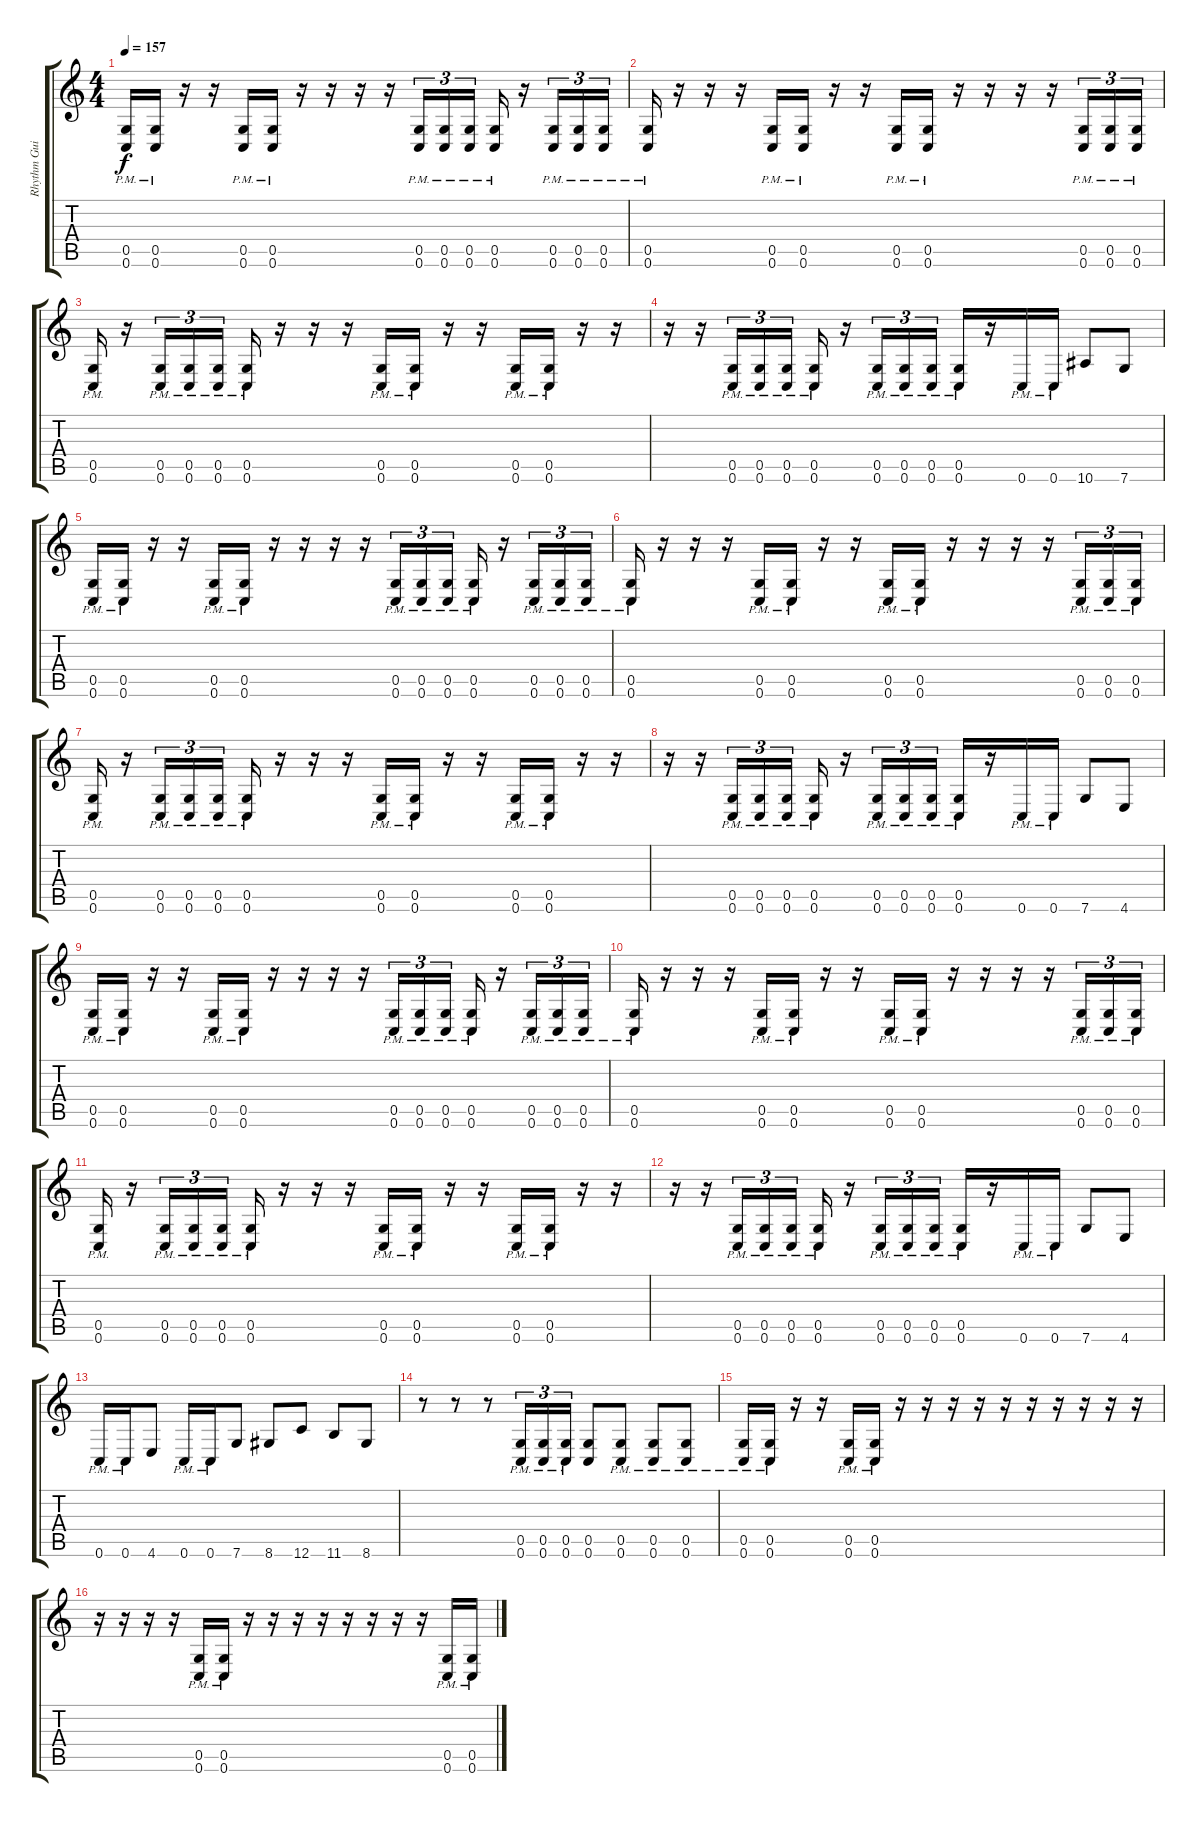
\track ("Rhythm Guitar 2" "Rhythm Gui") {instrument distortionguitar}
\staff {score tabs}
\tuning (D4 A3 F3 C3 G2 C2) {hide}
\ts (4 4)
\tempo 157
\clef g2
\ks c
(0.5{pm} 0.6{pm}).16{dy f} (0.5{pm} 0.6{pm}).16 r.16 r.16 (0.5{pm} 0.6{pm}).16 (0.5{pm} 0.6{pm}).16 r.16 r.16 r.16 r.16 (0.5{pm} 0.6{pm}).16{tu (3 2)} (0.5{pm} 0.6{pm}).16{tu (3 2)} (0.5{pm} 0.6{pm}).16{tu (3 2)} (0.5{pm} 0.6{pm}).16 r.16 (0.5{pm} 0.6{pm}).16{tu (3 2)} (0.5{pm} 0.6{pm}).16{tu (3 2)} (0.5{pm} 0.6{pm}).16{tu (3 2)} |
(0.5{pm} 0.6{pm}).16 r.16 r.16 r.16 (0.5{pm} 0.6{pm}).16 (0.5{pm} 0.6{pm}).16 r.16 r.16 (0.5{pm} 0.6{pm}).16 (0.5{pm} 0.6{pm}).16 r.16 r.16 r.16 r.16 (0.5{pm} 0.6{pm}).16{tu (3 2)} (0.5{pm} 0.6{pm}).16{tu (3 2)} (0.5{pm} 0.6{pm}).16{tu (3 2)} |
(0.5{pm} 0.6{pm}).16 r.16 (0.5{pm} 0.6{pm}).16{tu (3 2)} (0.5{pm} 0.6{pm}).16{tu (3 2)} (0.5{pm} 0.6{pm}).16{tu (3 2)} (0.5{pm} 0.6{pm}).16 r.16 r.16 r.16 (0.5{pm} 0.6{pm}).16 (0.5{pm} 0.6{pm}).16 r.16 r.16 (0.5{pm} 0.6{pm}).16 (0.5{pm} 0.6{pm}).16 r.16 r.16 |
r.16 r.16 (0.5{pm} 0.6{pm}).16{tu (3 2)} (0.5{pm} 0.6{pm}).16{tu (3 2)} (0.5{pm} 0.6{pm}).16{tu (3 2)} (0.5{pm} 0.6{pm}).16 r.16 (0.5{pm} 0.6{pm}).16{tu (3 2)} (0.5{pm} 0.6{pm}).16{tu (3 2)} (0.5{pm} 0.6{pm}).16{tu (3 2)} (0.5{pm} 0.6{pm}).16 r.16 0.6{pm}.16 0.6{pm}.16 10.6.8 7.6.8 |
(0.5{pm} 0.6{pm}).16 (0.5{pm} 0.6{pm}).16 r.16 r.16 (0.5{pm} 0.6{pm}).16 (0.5{pm} 0.6{pm}).16 r.16 r.16 r.16 r.16 (0.5{pm} 0.6{pm}).16{tu (3 2)} (0.5{pm} 0.6{pm}).16{tu (3 2)} (0.5{pm} 0.6{pm}).16{tu (3 2)} (0.5{pm} 0.6{pm}).16 r.16 (0.5{pm} 0.6{pm}).16{tu (3 2)} (0.5{pm} 0.6{pm}).16{tu (3 2)} (0.5{pm} 0.6{pm}).16{tu (3 2)} |
(0.5{pm} 0.6{pm}).16 r.16 r.16 r.16 (0.5{pm} 0.6{pm}).16 (0.5{pm} 0.6{pm}).16 r.16 r.16 (0.5{pm} 0.6{pm}).16 (0.5{pm} 0.6{pm}).16 r.16 r.16 r.16 r.16 (0.5{pm} 0.6{pm}).16{tu (3 2)} (0.5{pm} 0.6{pm}).16{tu (3 2)} (0.5{pm} 0.6{pm}).16{tu (3 2)} |
(0.5{pm} 0.6{pm}).16 r.16 (0.5{pm} 0.6{pm}).16{tu (3 2)} (0.5{pm} 0.6{pm}).16{tu (3 2)} (0.5{pm} 0.6{pm}).16{tu (3 2)} (0.5{pm} 0.6{pm}).16 r.16 r.16 r.16 (0.5{pm} 0.6{pm}).16 (0.5{pm} 0.6{pm}).16 r.16 r.16 (0.5{pm} 0.6{pm}).16 (0.5{pm} 0.6{pm}).16 r.16 r.16 |
r.16 r.16 (0.5{pm} 0.6{pm}).16{tu (3 2)} (0.5{pm} 0.6{pm}).16{tu (3 2)} (0.5{pm} 0.6{pm}).16{tu (3 2)} (0.5{pm} 0.6{pm}).16 r.16 (0.5{pm} 0.6{pm}).16{tu (3 2)} (0.5{pm} 0.6{pm}).16{tu (3 2)} (0.5{pm} 0.6{pm}).16{tu (3 2)} (0.5{pm} 0.6{pm}).16 r.16 0.6{pm}.16 0.6{pm}.16 7.6.8 4.6.8 |
(0.5{pm} 0.6{pm}).16 (0.5{pm} 0.6{pm}).16 r.16 r.16 (0.5{pm} 0.6{pm}).16 (0.5{pm} 0.6{pm}).16 r.16 r.16 r.16 r.16 (0.5{pm} 0.6{pm}).16{tu (3 2)} (0.5{pm} 0.6{pm}).16{tu (3 2)} (0.5{pm} 0.6{pm}).16{tu (3 2)} (0.5{pm} 0.6{pm}).16 r.16 (0.5{pm} 0.6{pm}).16{tu (3 2)} (0.5{pm} 0.6{pm}).16{tu (3 2)} (0.5{pm} 0.6{pm}).16{tu (3 2)} |
(0.5{pm} 0.6{pm}).16 r.16 r.16 r.16 (0.5{pm} 0.6{pm}).16 (0.5{pm} 0.6{pm}).16 r.16 r.16 (0.5{pm} 0.6{pm}).16 (0.5{pm} 0.6{pm}).16 r.16 r.16 r.16 r.16 (0.5{pm} 0.6{pm}).16{tu (3 2)} (0.5{pm} 0.6{pm}).16{tu (3 2)} (0.5{pm} 0.6{pm}).16{tu (3 2)} |
(0.5{pm} 0.6{pm}).16 r.16 (0.5{pm} 0.6{pm}).16{tu (3 2)} (0.5{pm} 0.6{pm}).16{tu (3 2)} (0.5{pm} 0.6{pm}).16{tu (3 2)} (0.5{pm} 0.6{pm}).16 r.16 r.16 r.16 (0.5{pm} 0.6{pm}).16 (0.5{pm} 0.6{pm}).16 r.16 r.16 (0.5{pm} 0.6{pm}).16 (0.5{pm} 0.6{pm}).16 r.16 r.16 |
r.16 r.16 (0.5{pm} 0.6{pm}).16{tu (3 2)} (0.5{pm} 0.6{pm}).16{tu (3 2)} (0.5{pm} 0.6{pm}).16{tu (3 2)} (0.5{pm} 0.6{pm}).16 r.16 (0.5{pm} 0.6{pm}).16{tu (3 2)} (0.5{pm} 0.6{pm}).16{tu (3 2)} (0.5{pm} 0.6{pm}).16{tu (3 2)} (0.5{pm} 0.6{pm}).16 r.16 0.6{pm}.16 0.6{pm}.16 7.6.8 4.6.8 |
0.6{pm}.16 0.6{pm}.16 4.6.8 0.6{pm}.16 0.6{pm}.16 7.6.8 8.6.8 12.6.8 11.6.8 8.6.8 |
r.8 r.8 r.8 (0.5{pm} 0.6{pm}).16{tu (3 2)} (0.5{pm} 0.6{pm}).16{tu (3 2)} (0.5{pm} 0.6{pm}).16{tu (3 2)} (0.5 0.6).8 (0.5{pm} 0.6{pm}).8 (0.5{pm} 0.6{pm}).8 (0.5{pm} 0.6{pm}).8 |
(0.5{pm} 0.6{pm}).16 (0.5{pm} 0.6{pm}).16 r.16 r.16 (0.5{pm} 0.6{pm}).16 (0.5{pm} 0.6{pm}).16 r.16 r.16 r.16 r.16 r.16 r.16 r.16 r.16 r.16 r.16 |
r.16 r.16 r.16 r.16 (0.5{pm} 0.6{pm}).16 (0.5{pm} 0.6{pm}).16 r.16 r.16 r.16 r.16 r.16 r.16 r.16 r.16 (0.5{pm} 0.6{pm}).16 (0.5{pm} 0.6{pm}).16
